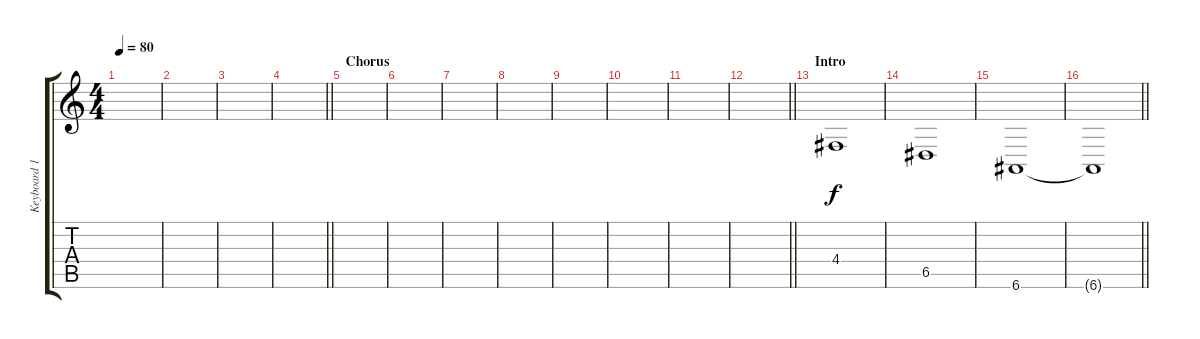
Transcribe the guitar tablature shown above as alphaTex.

\track ("Keyboard 1" "Keyboard 1") {instrument lead2sawtooth}
\staff {score tabs}
\tuning (E4 B3 G3 D3 A2 E2) {hide}
\ts (4 4)
\tempo 80
\clef g2
\ks c
|
|
|
\barLineRight lightlight
|
\section ("" "Chorus")
|
|
|
|
|
|
|
\barLineRight lightlight
|
\section ("" "Intro")
4.4.1 |
6.5.1 |
6.6.1 |
\barLineRight lightlight
6.6{t}.1
